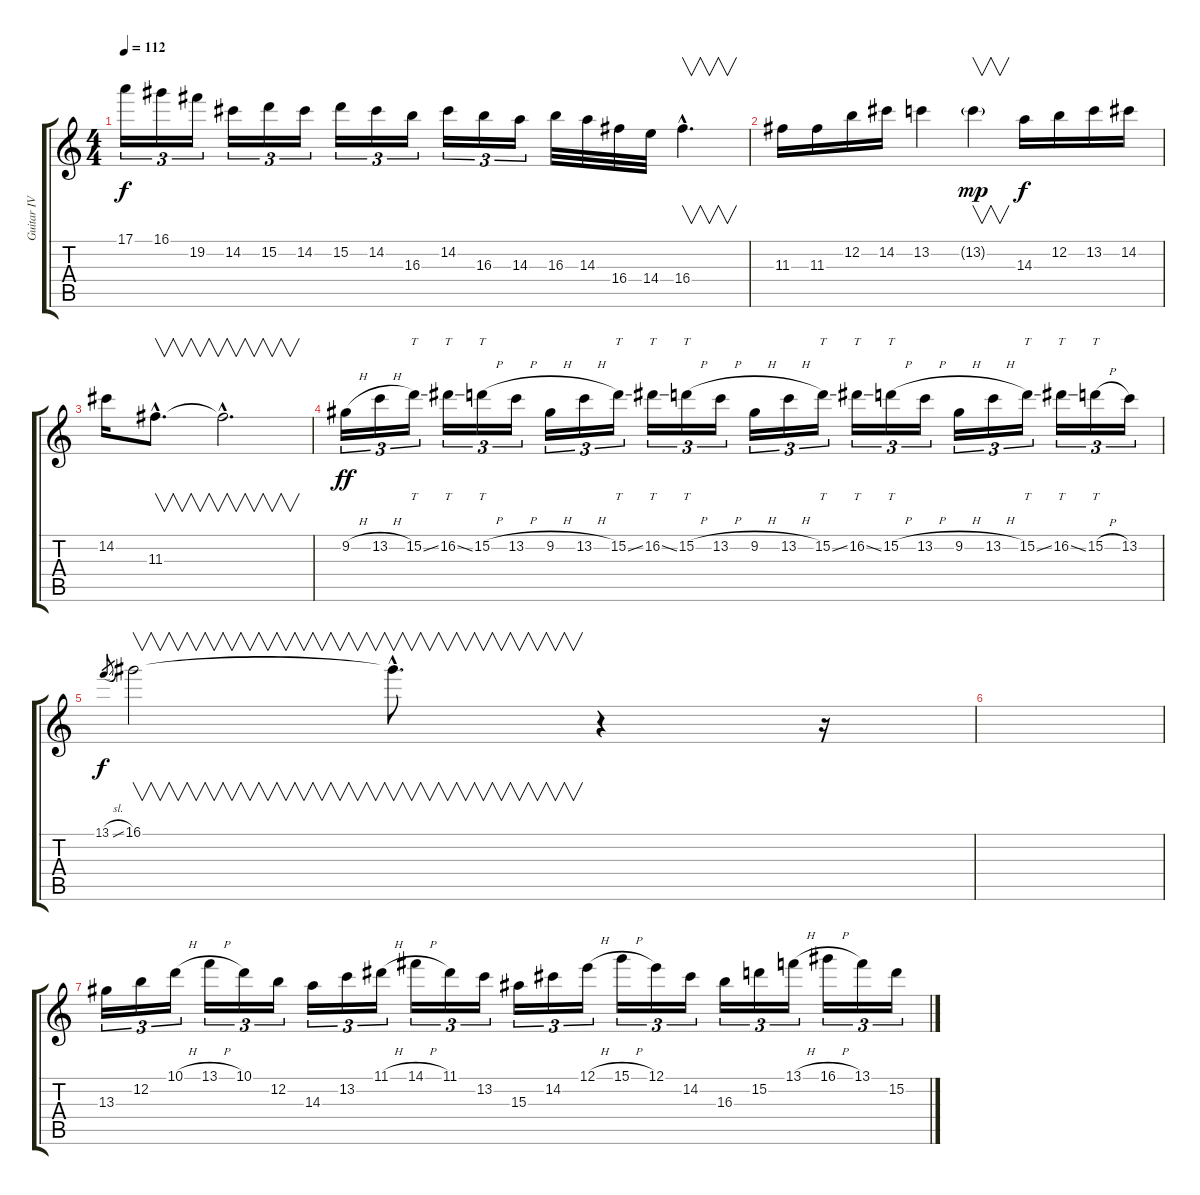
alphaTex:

\track ("Guitar IV" "Guitar IV") {instrument distortionguitar}
\staff {score tabs}
\tuning (E4 B3 G3 D3 A2 E2) {hide}
\ts (4 4)
\tempo 112
\clef g2
\ks c
17.1.16{tu (3 2) dy f} 16.1.16{tu (3 2)} 19.2.16{tu (3 2)} 14.2.16{tu (3 2)} 15.2.16{tu (3 2)} 14.2.16{tu (3 2)} 15.2.16{tu (3 2)} 14.2.16{tu (3 2)} 16.3.16{tu (3 2)} 14.2.16{tu (3 2)} 16.3.16{tu (3 2)} 14.3.16{tu (3 2)} 16.3.32 14.3.32 16.4.32 14.4.32 16.4{hac}.4{v d} |
11.3.16 11.3.16 12.2.16 14.2.16 13.2.4 13.2{g}.4{v dy mp} 14.3.16{dy f} 12.2.16 13.2.16 14.2.16 |
14.2.16 11.3{hac}.8{v d} 11.3{hac t}.2{v d} |
9.2{h}.16{tu (3 2) dy ff} 13.2{h}.16{tu (3 2)} 15.2{ss}.16{tt tu (3 2)} 16.2{ss}.16{tt tu (3 2)} 15.2{h}.16{tt tu (3 2)} 13.2{h}.16{tu (3 2)} 9.2{h}.16{tu (3 2)} 13.2{h}.16{tu (3 2)} 15.2{ss}.16{tt tu (3 2)} 16.2{ss}.16{tt tu (3 2)} 15.2{h}.16{tt tu (3 2)} 13.2{h}.16{tu (3 2)} 9.2{h}.16{tu (3 2)} 13.2{h}.16{tu (3 2)} 15.2{ss}.16{tt tu (3 2)} 16.2{ss}.16{tt tu (3 2)} 15.2{h}.16{tt tu (3 2)} 13.2{h}.16{tu (3 2)} 9.2{h}.16{tu (3 2)} 13.2{h}.16{tu (3 2)} 15.2{ss}.16{tt tu (3 2)} 16.2{ss}.16{tt tu (3 2)} 15.2{h}.16{tt tu (3 2)} 13.2.16{tu (3 2)} |
13.1{sl}.8{gr dy f} 16.1.2{v} 16.1{hac t}.8{v d} r.4 r.16 |
|
13.3.16{tu (3 2)} 12.2.16{tu (3 2)} 10.1{h}.16{tu (3 2)} 13.1{h}.16{tu (3 2)} 10.1.16{tu (3 2)} 12.2.16{tu (3 2)} 14.3.16{tu (3 2)} 13.2.16{tu (3 2)} 11.1{h}.16{tu (3 2)} 14.1{h}.16{tu (3 2)} 11.1.16{tu (3 2)} 13.2.16{tu (3 2)} 15.3.16{tu (3 2)} 14.2.16{tu (3 2)} 12.1{h}.16{tu (3 2)} 15.1{h}.16{tu (3 2)} 12.1.16{tu (3 2)} 14.2.16{tu (3 2)} 16.3.16{tu (3 2)} 15.2.16{tu (3 2)} 13.1{h}.16{tu (3 2)} 16.1{h}.16{tu (3 2)} 13.1.16{tu (3 2)} 15.2.16{tu (3 2)}
